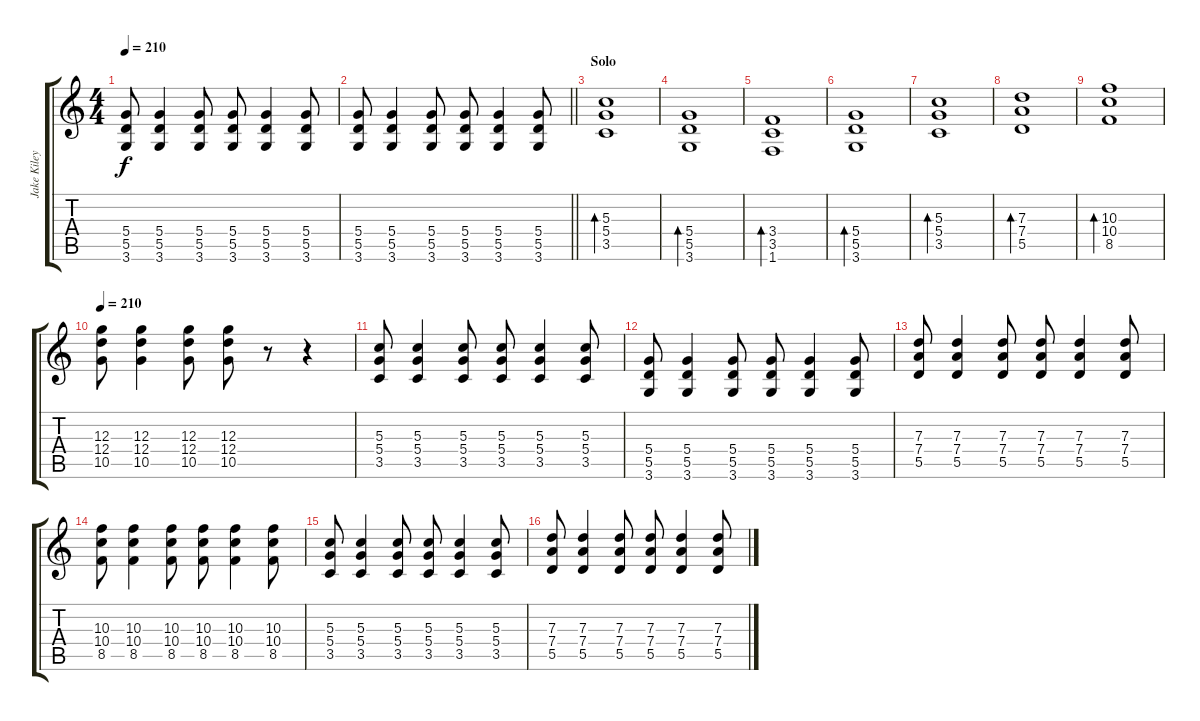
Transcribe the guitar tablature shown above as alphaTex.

\track ("Jake Kiley" "Jake Kiley") {instrument distortionguitar}
\staff {score tabs}
\tuning (E4 B3 G3 D3 A2 E2) {hide}
\ts (4 4)
\tempo 210
\clef g2
\ks c
(5.4 5.5 3.6).8{dy f} (5.4 5.5 3.6).4 (5.4 5.5 3.6).8 (5.4 5.5 3.6).8 (5.4 5.5 3.6).4 (5.4 5.5 3.6).8 |
\barLineRight lightlight
(5.4 5.5 3.6).8 (5.4 5.5 3.6).4 (5.4 5.5 3.6).8 (5.4 5.5 3.6).8 (5.4 5.5 3.6).4 (5.4 5.5 3.6).8 |
\section ("" "Solo")
(5.3 5.4 3.5).1{bd 480} |
(5.4 5.5 3.6).1{bd 480} |
(3.4 3.5 1.6).1{bd 480} |
(5.4 5.5 3.6).1{bd 480} |
(5.3 5.4 3.5).1{bd 480} |
(7.3 7.4 5.5).1{bd 480} |
(10.3 10.4 8.5).1{bd 480} |
\tempo 210
(12.3 12.4 10.5).8 (12.3 12.4 10.5).4 (12.3 12.4 10.5).8 (12.3 12.4 10.5).8 r.8 r.4 |
(5.3 5.4 3.5).8 (5.3 5.4 3.5).4 (5.3 5.4 3.5).8 (5.3 5.4 3.5).8 (5.3 5.4 3.5).4 (5.3 5.4 3.5).8 |
(5.4 5.5 3.6).8 (5.4 5.5 3.6).4 (5.4 5.5 3.6).8 (5.4 5.5 3.6).8 (5.4 5.5 3.6).4 (5.4 5.5 3.6).8 |
(7.3 7.4 5.5).8 (7.3 7.4 5.5).4 (7.3 7.4 5.5).8 (7.3 7.4 5.5).8 (7.3 7.4 5.5).4 (7.3 7.4 5.5).8 |
(10.3 10.4 8.5).8 (10.3 10.4 8.5).4 (10.3 10.4 8.5).8 (10.3 10.4 8.5).8 (10.3 10.4 8.5).4 (10.3 10.4 8.5).8 |
(5.3 5.4 3.5).8 (5.3 5.4 3.5).4 (5.3 5.4 3.5).8 (5.3 5.4 3.5).8 (5.3 5.4 3.5).4 (5.3 5.4 3.5).8 |
(7.3 7.4 5.5).8 (7.3 7.4 5.5).4 (7.3 7.4 5.5).8 (7.3 7.4 5.5).8 (7.3 7.4 5.5).4 (7.3 7.4 5.5).8
